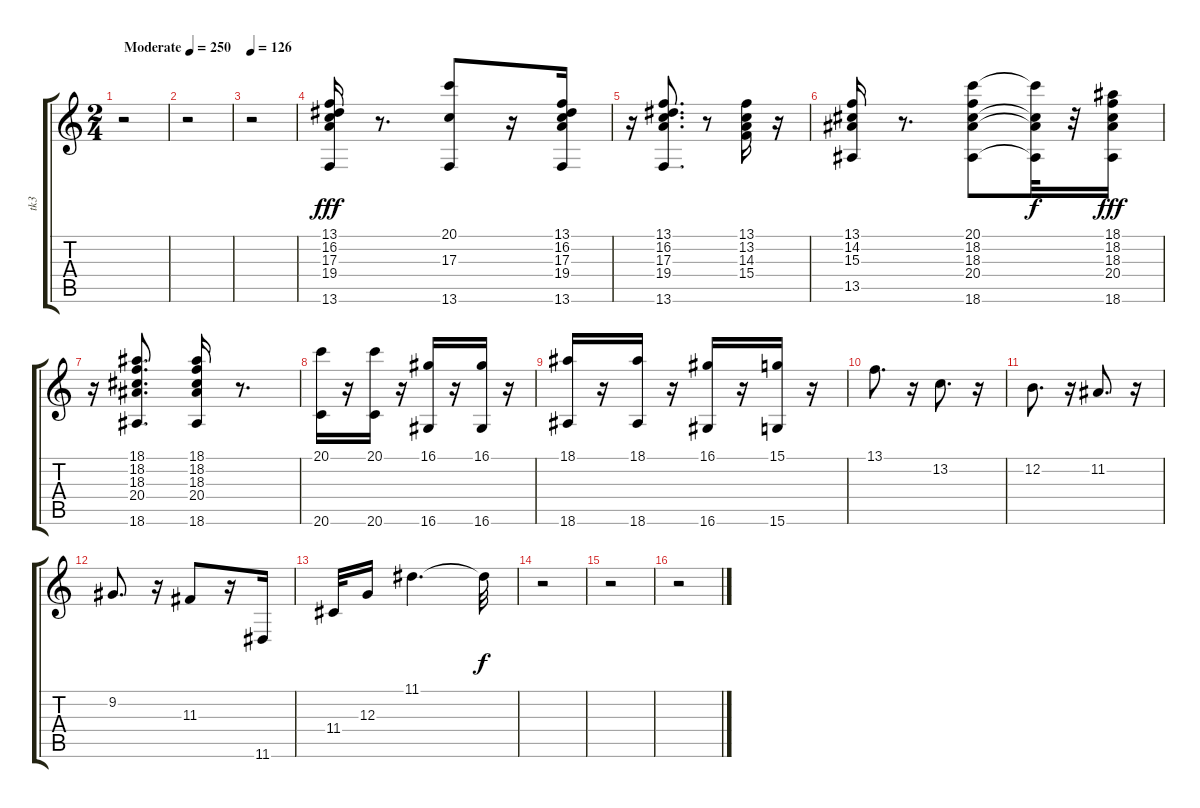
\track ("tk3" "tk3") {instrument acousticgrandpiano}
\staff {score tabs}
\tuning (E4 B3 G3 D3 A2 E2) {hide}
\ts (2 4)
\tempo (250 "Moderate")
\clef g2
\ks c
r.2{dy fff instrument acousticgrandpiano} |
r.2 |
\tempo 126
r.2 |
(13.1 16.2 17.3 19.4 13.6).16{balance 8} r.8{d} (20.1 17.3 13.6).8 r.16 (13.1 16.2 17.3 19.4 13.6).16 |
r.16 (13.1 16.2 17.3 19.4 13.6).8{d} r.8 (13.1 13.2 14.3 15.4).16 r.16 |
(13.1 14.2 15.3 13.5).16 r.8{d} (20.1 18.2 18.3 20.4 18.6).8 (20.1{t} 18.3{t} 20.4{t} 18.6{t}).32{dy f} r.32 (18.1 18.2 18.3 20.4 18.6).16{dy fff} |
r.16 (18.1 18.2 18.3 20.4 18.6).8{d} (18.1 18.2 18.3 20.4 18.6).16 r.8{d} |
(20.1 20.6).16 r.16 (20.1 20.6).16 r.16 (16.1 16.6).16 r.16 (16.1 16.6).16 r.16 |
(18.1 18.6).16 r.16 (18.1 18.6).16 r.16 (16.1 16.6).16 r.16 (15.1 15.6).16 r.16 |
13.1.8{d} r.16 13.2.8{d} r.16 |
12.2.8{d} r.16 11.2.8{d} r.16 |
9.2.8{d} r.16 11.3.8 r.16 11.6.16 |
11.4.32 12.3.16 11.1.4{d} 11.1{t}.32{dy f} |
r.2 |
r.2 |
r.2
